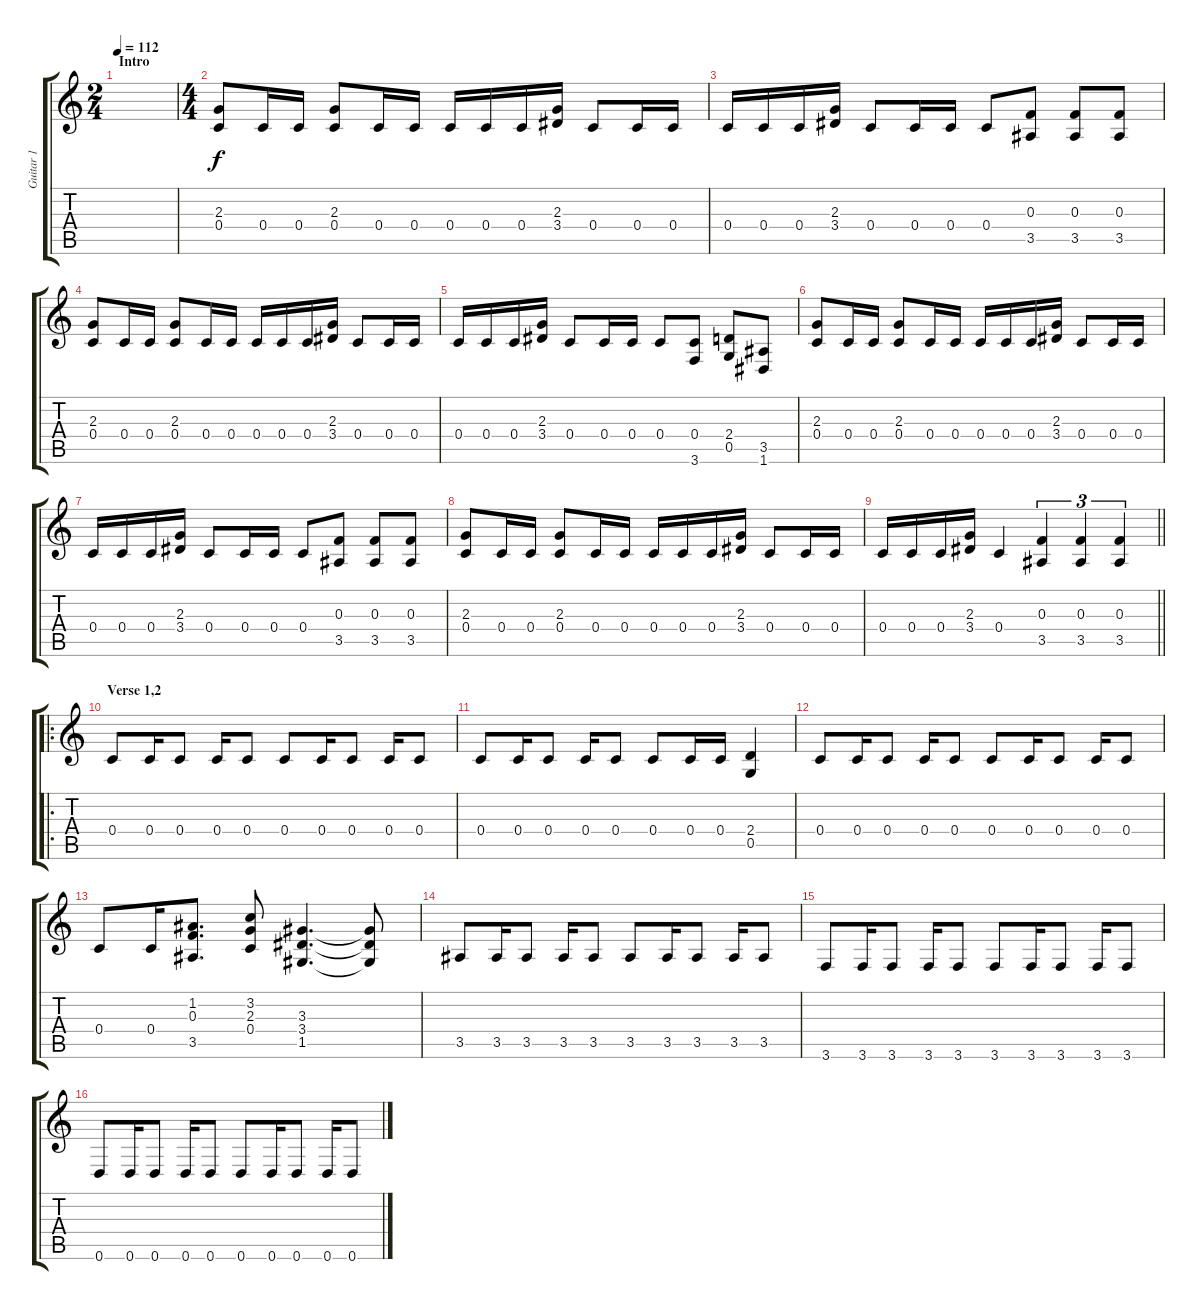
\track ("Guitar 1" "Guitar 1") {instrument distortionguitar}
\staff {score tabs}
\tuning (D4 A3 F3 C3 G2 D2) {hide}
\ts (2 4)
\section ("" "Intro")
\tempo 112
\clef g2
\ks c
|
\ts (4 4)
(2.3 0.4).8{instrument distortionguitar} 0.4.16 0.4.16 (2.3 0.4).8 0.4.16 0.4.16 0.4.16 0.4.16 0.4.16 (2.3 3.4).16 0.4.8 0.4.16 0.4.16 |
0.4.16 0.4.16 0.4.16 (2.3 3.4).16 0.4.8 0.4.16 0.4.16 0.4.8 (0.3 3.5).8 (0.3 3.5).8 (0.3 3.5).8 |
(2.3 0.4).8 0.4.16 0.4.16 (2.3 0.4).8 0.4.16 0.4.16 0.4.16 0.4.16 0.4.16 (2.3 3.4).16 0.4.8 0.4.16 0.4.16 |
0.4.16 0.4.16 0.4.16 (2.3 3.4).16 0.4.8 0.4.16 0.4.16 0.4.8 (0.4 3.6).8 (2.4 0.5).8 (3.5 1.6).8 |
(2.3 0.4).8 0.4.16 0.4.16 (2.3 0.4).8 0.4.16 0.4.16 0.4.16 0.4.16 0.4.16 (2.3 3.4).16 0.4.8 0.4.16 0.4.16 |
0.4.16 0.4.16 0.4.16 (2.3 3.4).16 0.4.8 0.4.16 0.4.16 0.4.8 (0.3 3.5).8 (0.3 3.5).8 (0.3 3.5).8 |
(2.3 0.4).8 0.4.16 0.4.16 (2.3 0.4).8 0.4.16 0.4.16 0.4.16 0.4.16 0.4.16 (2.3 3.4).16 0.4.8 0.4.16 0.4.16 |
\barLineRight lightlight
0.4.16 0.4.16 0.4.16 (2.3 3.4).16 0.4.4 (0.3 3.5).4{tu (3 2)} (0.3 3.5).4{tu (3 2)} (0.3 3.5).4{tu (3 2)} |
\ro
\section ("" "Verse 1,2")
0.4.8 0.4.16 0.4.8 0.4.16 0.4.8 0.4.8 0.4.16 0.4.8 0.4.16 0.4.8 |
0.4.8 0.4.16 0.4.8 0.4.16 0.4.8 0.4.8 0.4.16 0.4.16 (2.4 0.5).4 |
0.4.8 0.4.16 0.4.8 0.4.16 0.4.8 0.4.8 0.4.16 0.4.8 0.4.16 0.4.8 |
0.4.8 0.4.16 (1.2 0.3 3.5).8{d} (3.2 2.3 0.4).8 (3.3 3.4 1.5).4{d} (3.3{t} 3.4{t} 1.5{t}).8 |
3.5.8 3.5.16 3.5.8 3.5.16 3.5.8 3.5.8 3.5.16 3.5.8 3.5.16 3.5.8 |
3.6.8 3.6.16 3.6.8 3.6.16 3.6.8 3.6.8 3.6.16 3.6.8 3.6.16 3.6.8 |
0.6.8 0.6.16 0.6.8 0.6.16 0.6.8 0.6.8 0.6.16 0.6.8 0.6.16 0.6.8
